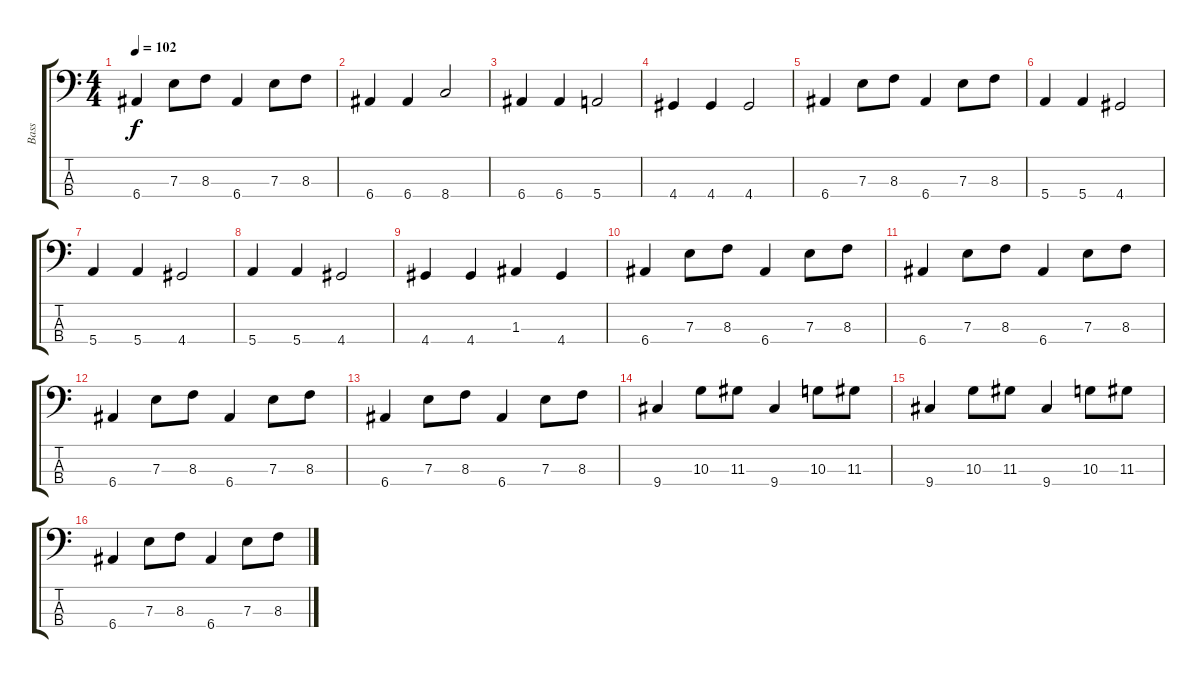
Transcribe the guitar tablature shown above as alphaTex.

\track ("Bass" "Bass") {instrument electricbassfinger}
\staff {score tabs}
\tuning (G2 D2 A1 E1) {hide}
\ts (4 4)
\tempo 102
\clef f4
\ks c
6.4.4{dy f} 7.3.8 8.3.8 6.4.4 7.3.8 8.3.8 |
6.4.4 6.4.4 8.4.2 |
6.4.4 6.4.4 5.4.2 |
4.4.4 4.4.4 4.4.2 |
6.4.4 7.3.8 8.3.8 6.4.4 7.3.8 8.3.8 |
5.4.4 5.4.4 4.4.2 |
5.4.4 5.4.4 4.4.2 |
5.4.4 5.4.4 4.4.2 |
4.4.4 4.4.4 1.3.4 4.4.4 |
6.4.4 7.3.8 8.3.8 6.4.4 7.3.8 8.3.8 |
6.4.4 7.3.8 8.3.8 6.4.4 7.3.8 8.3.8 |
6.4.4 7.3.8 8.3.8 6.4.4 7.3.8 8.3.8 |
6.4.4 7.3.8 8.3.8 6.4.4 7.3.8 8.3.8 |
9.4.4 10.3.8 11.3.8 9.4.4 10.3.8 11.3.8 |
9.4.4 10.3.8 11.3.8 9.4.4 10.3.8 11.3.8 |
6.4.4 7.3.8 8.3.8 6.4.4 7.3.8 8.3.8
